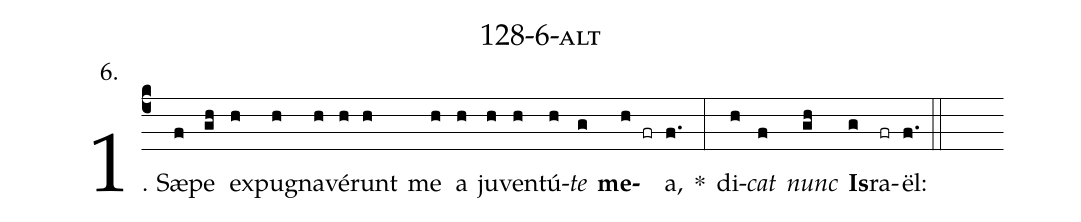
name: 128-6-alt;
annotation: 6.;
%%
(c4)1. Sæ(f)pe(gh) ex(h)pu(h)gna(h)vé(h)runt(h) me(h) a(h) ju(h)ven(h)tú(h)<i>te</i>(g) <b>me</b>(h fr)a,(f.) *(:) di(h)<i>cat</i>(f) <i>nunc</i>(gh) <b>Is</b>(g)ra(fr)ël:(f.) (::)
